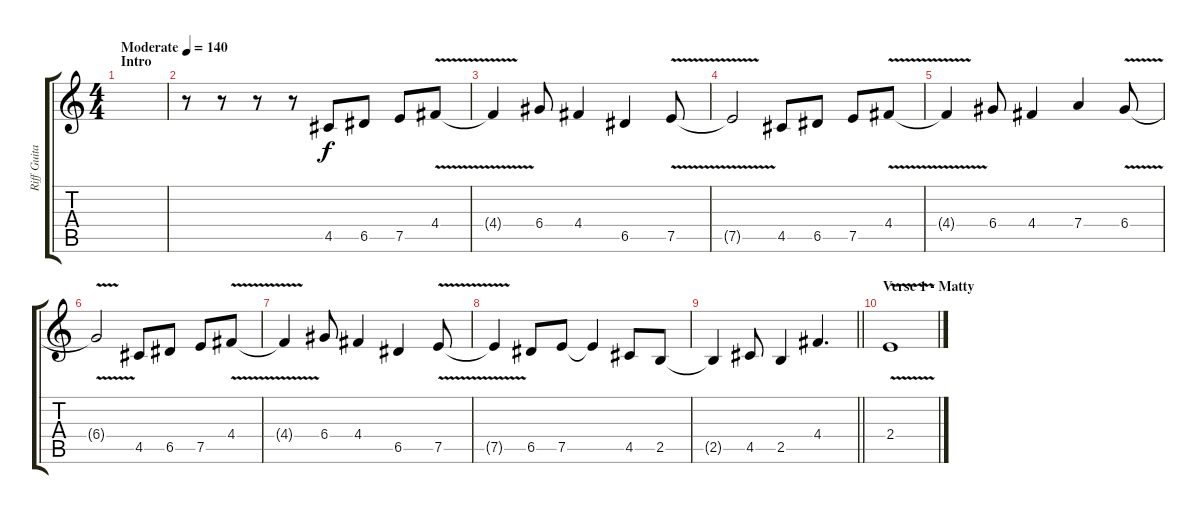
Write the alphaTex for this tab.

\track ("Riff Guitar" "Riff Guita") {instrument overdrivenguitar}
\staff {score tabs}
\tuning (E4 B3 G3 D3 A2 E2) {hide}
\ts (4 4)
\section ("" "Intro")
\tempo (140 "Moderate")
\clef g2
\ks c
|
r.8{txt ""} r.8 r.8 r.8 4.5.8 6.5.8 7.5.8 4.4{v}.8 |
4.4{t}.4{txt ""} 6.4.8 4.4.4 6.5.4 7.5{v}.8 |
7.5{t}.2 4.5.8 6.5.8 7.5.8 4.4{v}.8 |
4.4{t}.4 6.4.8 4.4.4 7.4.4 6.4{v}.8 |
6.4{t}.2 4.5.8 6.5.8 7.5.8 4.4{v}.8 |
4.4{t}.4 6.4.8 4.4.4 6.5.4 7.5{v}.8 |
7.5{t}.4 6.5.8 7.5.8 7.5{t}.4 4.5.8 2.5.8 |
\barLineRight lightlight
2.5{t}.4 4.5.8 2.5.4 4.4.4{d} |
\section ("" "Verse 1 - Matty")
2.4{v}.1
